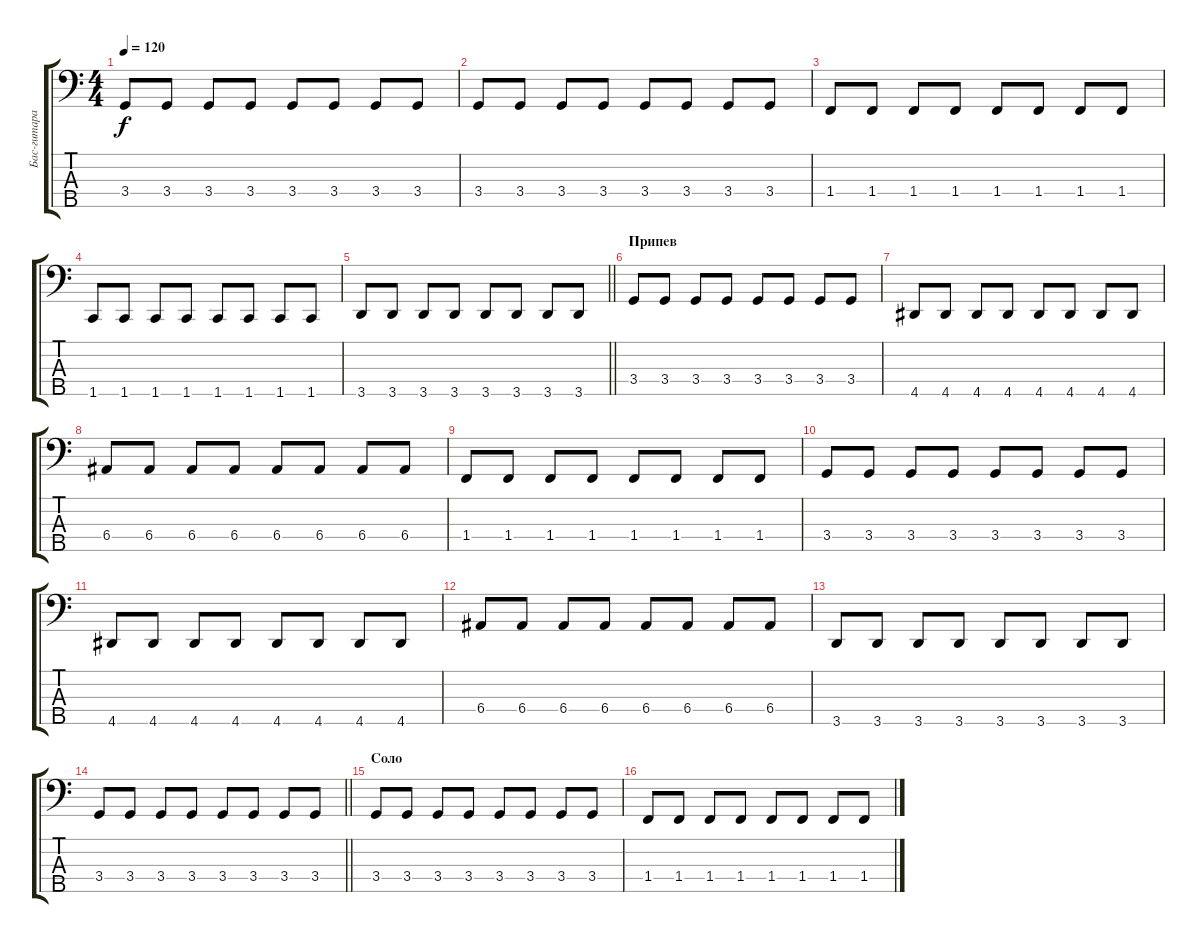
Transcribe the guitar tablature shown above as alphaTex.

\track ("Бас-гитара" "Бас-гитара") {instrument electricbassfinger}
\staff {score tabs}
\tuning (G2 D2 A1 E1 B0) {hide}
\ts (4 4)
\tempo 120
\clef f4
\ks c
3.4.8{dy f} 3.4.8 3.4.8 3.4.8 3.4.8 3.4.8 3.4.8 3.4.8 |
3.4.8 3.4.8 3.4.8 3.4.8 3.4.8 3.4.8 3.4.8 3.4.8 |
1.4.8 1.4.8 1.4.8 1.4.8 1.4.8 1.4.8 1.4.8 1.4.8 |
1.5.8 1.5.8 1.5.8 1.5.8 1.5.8 1.5.8 1.5.8 1.5.8 |
\barLineRight lightlight
3.5.8 3.5.8 3.5.8 3.5.8 3.5.8 3.5.8 3.5.8 3.5.8 |
\section ("" "Припев")
3.4.8 3.4.8 3.4.8 3.4.8 3.4.8 3.4.8 3.4.8 3.4.8 |
4.5.8 4.5.8 4.5.8 4.5.8 4.5.8 4.5.8 4.5.8 4.5.8 |
6.4.8 6.4.8 6.4.8 6.4.8 6.4.8 6.4.8 6.4.8 6.4.8 |
1.4.8 1.4.8 1.4.8 1.4.8 1.4.8 1.4.8 1.4.8 1.4.8 |
3.4.8 3.4.8 3.4.8 3.4.8 3.4.8 3.4.8 3.4.8 3.4.8 |
4.5.8 4.5.8 4.5.8 4.5.8 4.5.8 4.5.8 4.5.8 4.5.8 |
6.4.8 6.4.8 6.4.8 6.4.8 6.4.8 6.4.8 6.4.8 6.4.8 |
3.5.8 3.5.8 3.5.8 3.5.8 3.5.8 3.5.8 3.5.8 3.5.8 |
\barLineRight lightlight
3.4.8 3.4.8 3.4.8 3.4.8 3.4.8 3.4.8 3.4.8 3.4.8 |
\section ("" "Соло")
3.4.8 3.4.8 3.4.8 3.4.8 3.4.8 3.4.8 3.4.8 3.4.8 |
1.4.8 1.4.8 1.4.8 1.4.8 1.4.8 1.4.8 1.4.8 1.4.8
